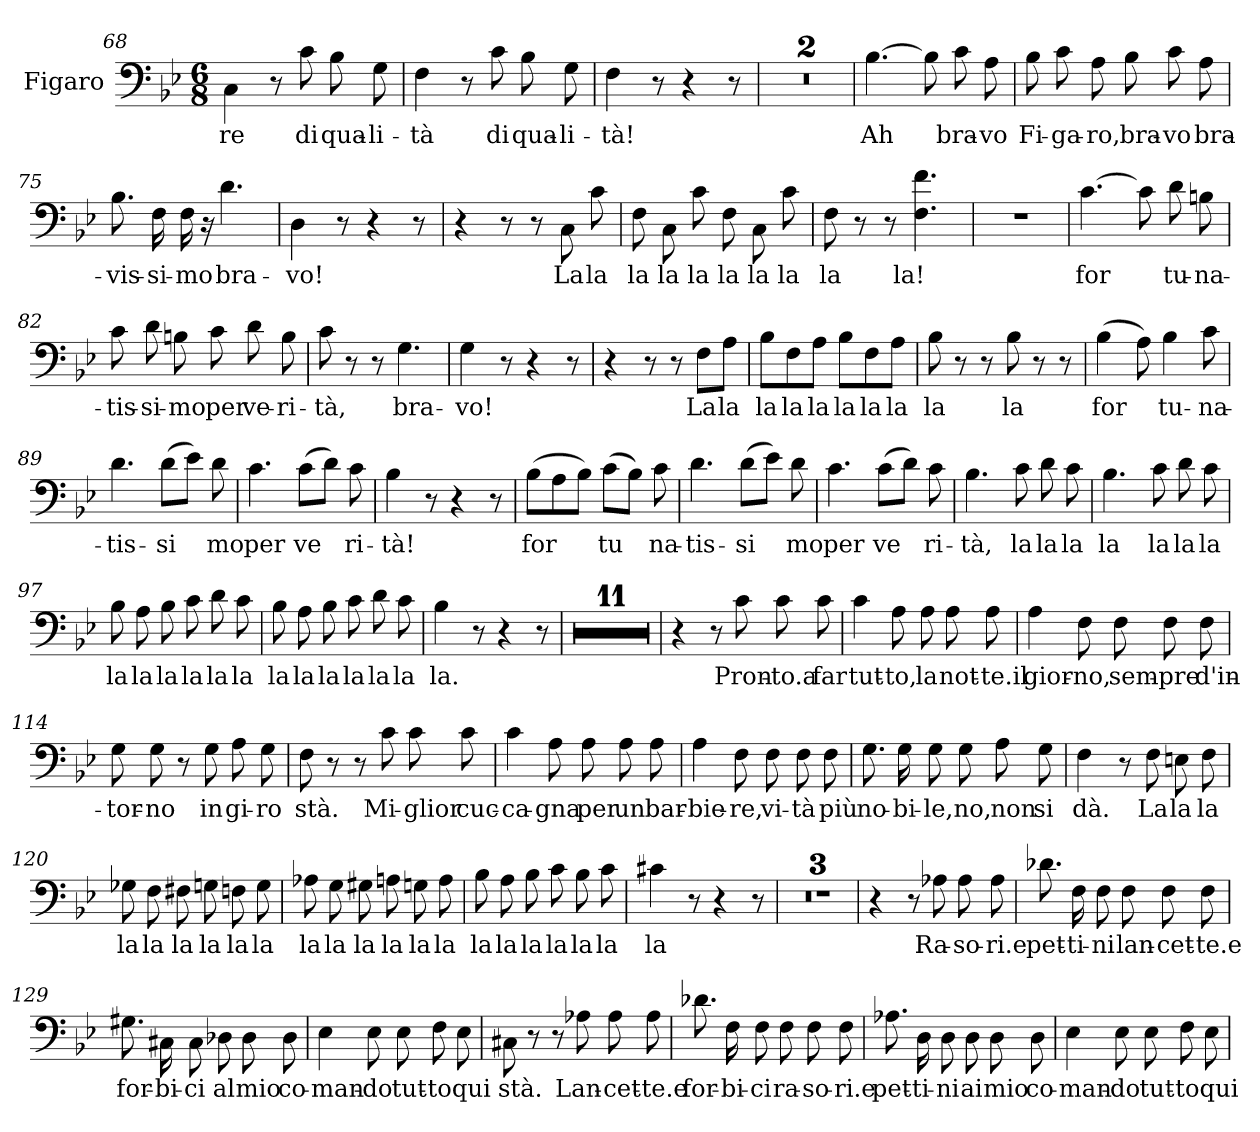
**kern	**text
*part1	*part1
*staff1	*staff1
*I"Figaro	*
*I'F.	*
*clefF4	*
*k[b-e-]	*
*M6/8	*
=68	=68
!	!LO:LY:b
4C\	-re
8r	.
!	!LO:LY:b
8c\	di
!	!LO:LY:b
8B-\	qua-
!	!LO:LY:b
8G\	-li-
=69	=69
!	!LO:LY:b
4F\	-tà
8r	.
!	!LO:LY:b
8c\	di
!	!LO:LY:b
8B-\	qua-
!	!LO:LY:b
8G\	-li-
!!LO:LB:g=z
=70	=70
!	!LO:LY:b
4F\	-tà!
8r	.
4r	.
8r	.
=71	=71
2.r	.
=72	=72
2.r	.
=73	=73
!	!LO:LY:b
[4.B-\	Ah
8B-\]	.
!	!LO:LY:b
8c\	bra-
!	!LO:LY:b
8A\	-vo
=74	=74
!	!LO:LY:b
8B-\	Fi-
!	!LO:LY:b
8c\	-ga-
!	!LO:LY:b
8A\	-ro,
!	!LO:LY:b
8B-\	bra-
!	!LO:LY:b
8c\	-vo
!	!LO:LY:b
8A\	bra-
!!LO:LB:g=z
=75	=75
!	!LO:LY:b
8.B-\	-vis-
!	!LO:LY:b
16F\	-si-
!	!LO:LY:b
16F\	-mo
16r	.
!	!LO:LY:b
4.d\	bra-
=76	=76
!	!LO:LY:b
4D\	-vo!
8r	.
4r	.
8r	.
=77	=77
4r	.
8r	.
8r	.
!	!LO:LY:b
8C\	La
!	!LO:LY:b
8c\	la
=78	=78
!	!LO:LY:b
8F\	la
!	!LO:LY:b
8C\	la
!	!LO:LY:b
8c\	la
!	!LO:LY:b
8F\	la
!	!LO:LY:b
8C\	la
!	!LO:LY:b
8c\	la
=79	=79
!	!LO:LY:b
8F\	la
8r	.
8r	.
!	!LO:LY:b
4.F\ 4.f\	la!
=80	=80
2.r	.
!!LO:PB:g=z
=81	=81
!	!LO:LY:b
[4.c\	for
8c\]	.
!	!LO:LY:b
8d\	tu-
!	!LO:LY:b
8Bn\	-na-
=82	=82
!	!LO:LY:b
8c\	-tis-
!	!LO:LY:b
8d\	-si-
!	!LO:LY:b
8Bn\	-mo
!	!LO:LY:b
8c\	per
!	!LO:LY:b
8d\	ve-
!	!LO:LY:b
8B\	-ri-
=83	=83
!	!LO:LY:b
8c\	-tà,
8r	.
8r	.
!	!LO:LY:b
4.G\	bra-
=84	=84
!	!LO:LY:b
4G\	-vo!
8r	.
4r	.
8r	.
=85	=85
4r	.
8r	.
8r	.
!	!LO:LY:b
8F\L	La
!	!LO:LY:b
8A\J	la
!!LO:LB:g=z
=86	=86
!	!LO:LY:b
8B-\L	la
!	!LO:LY:b
8F\	la
!	!LO:LY:b
8A\J	la
!	!LO:LY:b
8B-\L	la
!	!LO:LY:b
8F\	la
!	!LO:LY:b
8A\J	la
=87	=87
!	!LO:LY:b
8B-\	la
8r	.
8r	.
!	!LO:LY:b
8B-\	la
8r	.
8r	.
=88	=88
!	!LO:LY:b
(>4B-\	for
8A\)	.
!	!LO:LY:b
4B-\	tu-
!	!LO:LY:b
8c\	-na-
=89	=89
!	!LO:LY:b
4.d\	-tis-
!	!LO:LY:b
(>8d\L	-si
8e-\J)	.
!	!LO:LY:b
8d\	mo
=90	=90
!	!LO:LY:b
4.c\	per
!	!LO:LY:b
(>8c\L	ve
8d\J)	.
!	!LO:LY:b
8c\	ri-
!!LO:LB:g=z
=91	=91
!	!LO:LY:b
4B-\	-tà!
8r	.
4r	.
8r	.
=92	=92
!	!LO:LY:b
(>8B-\L	for
8A\	.
8B-\J)	.
!	!LO:LY:b
(>8c\L	tu
8B-\J)	.
!	!LO:LY:b
8c\	na-
=93	=93
!	!LO:LY:b
4.d\	-tis-
!	!LO:LY:b
(>8d\L	-si
8e-\J)	.
!	!LO:LY:b
8d\	mo
=94	=94
!	!LO:LY:b
4.c\	per
!	!LO:LY:b
(>8c\L	ve
8d\J)	.
!	!LO:LY:b
8c\	ri-
=95	=95
!	!LO:LY:b
4.B-\	-tà,
!	!LO:LY:b
8c\	la
!	!LO:LY:b
8d\	la
!	!LO:LY:b
8c\	la
!!LO:PB:g=z
=96	=96
!	!LO:LY:b
4.B-\	-la
!	!LO:LY:b
8c\	la
!	!LO:LY:b
8d\	la
!	!LO:LY:b
8c\	la
=97	=97
!	!LO:LY:b
8B-\	la
!	!LO:LY:b
8A\	la
!	!LO:LY:b
8B-\	la
!	!LO:LY:b
8c\	la
!	!LO:LY:b
8d\	la
!	!LO:LY:b
8c\	la
=98	=98
!	!LO:LY:b
8B-\	la
!	!LO:LY:b
8A\	la
!	!LO:LY:b
8B-\	la
!	!LO:LY:b
8c\	la
!	!LO:LY:b
8d\	la
!	!LO:LY:b
8c\	la
=99	=99
!	!LO:LY:b
4B-\	la.
8r	.
4r	.
8r	.
=100	=100
2.r	.
=101	=101
2.r	.
!!LO:LB:g=z
=102	=102
2.r	.
=103	=103
2.r	.
=104	=104
2.r	.
=105	=105
2.r	.
=106	=106
2.r	.
=107	=107
2.r	.
=108	=108
2.r	.
!!LO:LB:g=z
=109	=109
2.r	.
=110	=110
2.r	.
=111	=111
4r	.
8r	.
!	!LO:LY:b
8c\	Pron-
!	!LO:LY:b
8c\	-to.a
!	!LO:LY:b
8c\	far
=112	=112
!	!LO:LY:b
4c\	tut-
!	!LO:LY:b
8A\	-to,
!	!LO:LY:b
8A\	la
!	!LO:LY:b
8A\	not-
!	!LO:LY:b
8A\	-te.il
!!LO:LB:g=z
=113	=113
!	!LO:LY:b
4A\	gior-
!	!LO:LY:b
8F\	-no,
!	!LO:LY:b
8F\	sem-
!	!LO:LY:b
8F\	-pre
!	!LO:LY:b
8F\	d'in-
=114	=114
!	!LO:LY:b
8G\	-tor-
!	!LO:LY:b
8G\	-no
8r	.
!	!LO:LY:b
8G\	in
!	!LO:LY:b
8A\	gi-
!	!LO:LY:b
8G\	-ro
=115	=115
!	!LO:LY:b
8F\	stà.
8r	.
8r	.
!	!LO:LY:b
8c\	Mi-
!	!LO:LY:b
8c\	-glior
!	!LO:LY:b
8c\	cuc-
=116	=116
!	!LO:LY:b
4c\	-ca-
!	!LO:LY:b
8A\	-gna
!	!LO:LY:b
8A\	per
!	!LO:LY:b
8A\	un
!	!LO:LY:b
8A\	bar-
!!LO:PB:g=z
=117	=117
!	!LO:LY:b
4A\	-bie-
!	!LO:LY:b
8F\	-re,
!	!LO:LY:b
8F\	vi-
!	!LO:LY:b
8F\	-tà
!	!LO:LY:b
8F\	più
=118	=118
!	!LO:LY:b
8.G\	no-
!	!LO:LY:b
16G\	-bi-
!	!LO:LY:b
8G\	-le,
!	!LO:LY:b
8G\	no,
!	!LO:LY:b
8A\	non
!	!LO:LY:b
8G\	si
=119	=119
!	!LO:LY:b
4F\	dà.
8r	.
!	!LO:LY:b
8F\	La
!	!LO:LY:b
8En\	la
!	!LO:LY:b
8F\	la
=120	=120
!	!LO:LY:b
8G-X\	la
!	!LO:LY:b
8F\	la
!	!LO:LY:b
8F#X\	la
!	!LO:LY:b
8Gn\	la
!	!LO:LY:b
8Fn\	la
!	!LO:LY:b
8G\	la
=121	=121
!	!LO:LY:b
8A-X\	la
!	!LO:LY:b
8G\	la
!	!LO:LY:b
8G#X\	la
!	!LO:LY:b
8An\	la
!	!LO:LY:b
8Gn\	la
!	!LO:LY:b
8A\	la
!!LO:LB:g=z
=122	=122
!	!LO:LY:b
8B-\	la
!	!LO:LY:b
8A\	la
!	!LO:LY:b
8B-\	la
!	!LO:LY:b
8c\	la
!	!LO:LY:b
8B-\	la
!	!LO:LY:b
8c\	la
=123	=123
!	!LO:LY:b
4c#X\	la
8r	.
4r	.
8r	.
=124	=124
2.r	.
=125	=125
2.r	.
!!LO:LB:g=z
=126	=126
2.r	.
=127	=127
4r	.
8r	.
!	!LO:LY:b
8A-X\	Ra-
!	!LO:LY:b
8A-\	-so-
!	!LO:LY:b
8A-\	-ri.e
=128	=128
!	!LO:LY:b
8.d-X\	pet-
!	!LO:LY:b
16F\	-ti-
!	!LO:LY:b
8F\	-ni
!	!LO:LY:b
8F\	lan-
!	!LO:LY:b
8F\	-cet-
!	!LO:LY:b
8F\	-te.e
!!LO:PB:g=z
=129	=129
!	!LO:LY:b
8.G#X\	for-
!	!LO:LY:b
16C#X\	-bi-
!	!LO:LY:b
8C#\	-ci
!	!LO:LY:b
8D-X\	al
!	!LO:LY:b
8D-\	mio
!	!LO:LY:b
8D-\	co-
=130	=130
!	!LO:LY:b
4E-\	-man-
!	!LO:LY:b
8E-\	-do
!	!LO:LY:b
8E-\	tut-
!	!LO:LY:b
8F\	-to
!	!LO:LY:b
8E-\	qui
=131	=131
!	!LO:LY:b
8C#X\	stà.
8r	.
8r	.
!	!LO:LY:b
8A-X\	Lan-
!	!LO:LY:b
8A-\	-cet-
!	!LO:LY:b
8A-\	-te.e
!!LO:LB:g=z
=132	=132
!	!LO:LY:b
8.d-X\	for-
!	!LO:LY:b
16F\	-bi-
!	!LO:LY:b
8F\	-ci
!	!LO:LY:b
8F\	ra-
!	!LO:LY:b
8F\	-so-
!	!LO:LY:b
8F\	-ri.e
=133	=133
!	!LO:LY:b
8.A-X\	pet-
!	!LO:LY:b
16D\	-ti-
!	!LO:LY:b
8D\	-ni
!	!LO:LY:b
8D\	ai
!	!LO:LY:b
8D\	mio
!	!LO:LY:b
8D\	co-
=134	=134
!	!LO:LY:b
4E-\	-man-
!	!LO:LY:b
8E-\	-do
*MM168	*
!	!LO:LY:b
8E-\	tut-
!	!LO:LY:b
8F\	-to
!	!LO:LY:b
8E-\	qui
=	=
*-	*-
